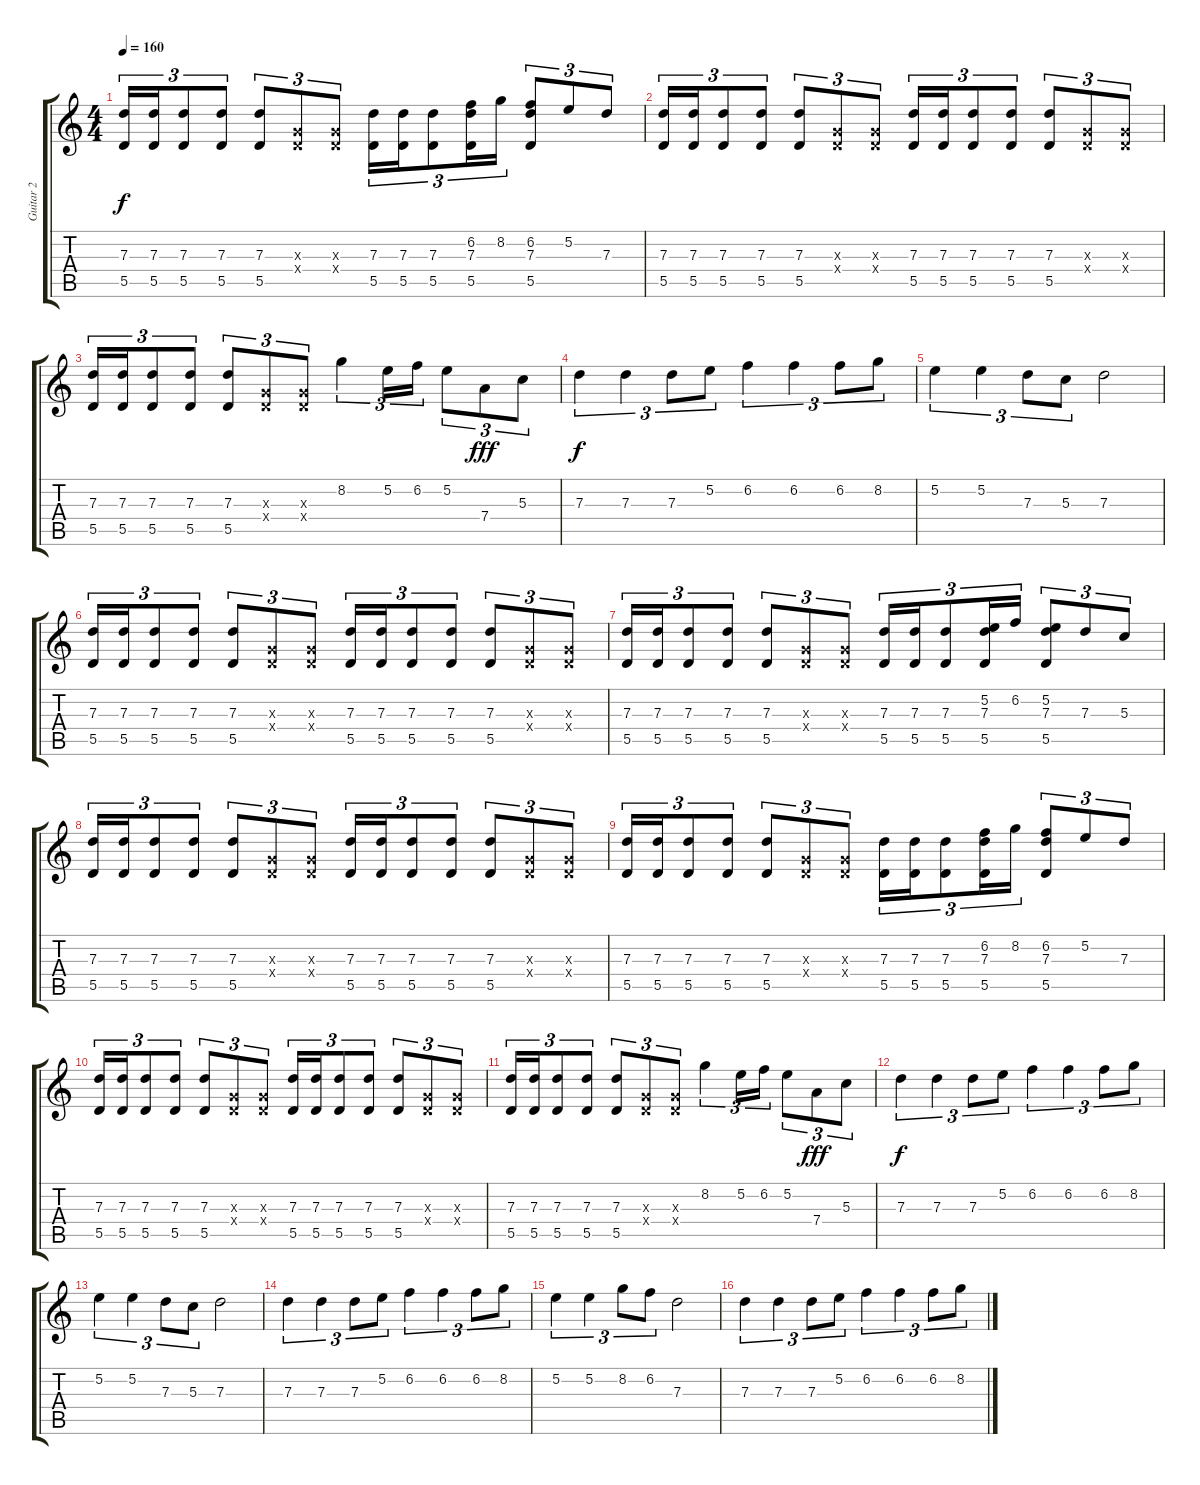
\track ("Guitar 2" "Guitar 2") {instrument acousticguitarnylon}
\staff {score tabs}
\tuning (E4 B3 G3 D3 A2 D2) {hide}
\ts (4 4)
\tempo 160
\clef g2
\ks c
(7.3 5.5).16{tu (3 2) dy f} (7.3 5.5).16{tu (3 2)} (7.3 5.5).8{tu (3 2)} (7.3 5.5).8{tu (3 2)} (7.3 5.5).8{tu (3 2)} (0.3{x} 0.4{x}).8{tu (3 2)} (0.3{x} 0.4{x}).8{tu (3 2)} (7.3 5.5).16{tu (3 2)} (7.3 5.5).16{tu (3 2)} (7.3 5.5).8{tu (3 2)} (6.2 7.3 5.5).16{tu (3 2)} 8.2.16{tu (3 2)} (6.2 7.3 5.5).8{tu (3 2)} 5.2.8{tu (3 2)} 7.3.8{tu (3 2)} |
(7.3 5.5).16{tu (3 2)} (7.3 5.5).16{tu (3 2)} (7.3 5.5).8{tu (3 2)} (7.3 5.5).8{tu (3 2)} (7.3 5.5).8{tu (3 2)} (0.3{x} 0.4{x}).8{tu (3 2)} (0.3{x} 0.4{x}).8{tu (3 2)} (7.3 5.5).16{tu (3 2)} (7.3 5.5).16{tu (3 2)} (7.3 5.5).8{tu (3 2)} (7.3 5.5).8{tu (3 2)} (7.3 5.5).8{tu (3 2)} (0.3{x} 0.4{x}).8{tu (3 2)} (0.3{x} 0.4{x}).8{tu (3 2)} |
(7.3 5.5).16{tu (3 2)} (7.3 5.5).16{tu (3 2)} (7.3 5.5).8{tu (3 2)} (7.3 5.5).8{tu (3 2)} (7.3 5.5).8{tu (3 2)} (0.3{x} 0.4{x}).8{tu (3 2)} (0.3{x} 0.4{x}).8{tu (3 2)} 8.2.4{tu (3 2)} 5.2.16{tu (3 2)} 6.2.16{tu (3 2)} 5.2.8{tu (3 2)} 7.4.8{tu (3 2) dy fff} 5.3.8{tu (3 2)} |
7.3.4{tu (3 2) dy f} 7.3.4{tu (3 2)} 7.3.8{tu (3 2)} 5.2.8{tu (3 2)} 6.2.4{tu (3 2)} 6.2.4{tu (3 2)} 6.2.8{tu (3 2)} 8.2.8{tu (3 2)} |
5.2.4{tu (3 2)} 5.2.4{tu (3 2)} 7.3.8{tu (3 2)} 5.3.8{tu (3 2)} 7.3.2 |
(7.3 5.5).16{tu (3 2)} (7.3 5.5).16{tu (3 2)} (7.3 5.5).8{tu (3 2)} (7.3 5.5).8{tu (3 2)} (7.3 5.5).8{tu (3 2)} (0.3{x} 0.4{x}).8{tu (3 2)} (0.3{x} 0.4{x}).8{tu (3 2)} (7.3 5.5).16{tu (3 2)} (7.3 5.5).16{tu (3 2)} (7.3 5.5).8{tu (3 2)} (7.3 5.5).8{tu (3 2)} (7.3 5.5).8{tu (3 2)} (0.3{x} 0.4{x}).8{tu (3 2)} (0.3{x} 0.4{x}).8{tu (3 2)} |
(7.3 5.5).16{tu (3 2)} (7.3 5.5).16{tu (3 2)} (7.3 5.5).8{tu (3 2)} (7.3 5.5).8{tu (3 2)} (7.3 5.5).8{tu (3 2)} (0.3{x} 0.4{x}).8{tu (3 2)} (0.3{x} 0.4{x}).8{tu (3 2)} (7.3 5.5).16{tu (3 2)} (7.3 5.5).16{tu (3 2)} (7.3 5.5).8{tu (3 2)} (5.2 7.3 5.5).16{tu (3 2)} 6.2.16{tu (3 2)} (5.2 7.3 5.5).8{tu (3 2)} 7.3.8{tu (3 2)} 5.3.8{tu (3 2)} |
(7.3 5.5).16{tu (3 2)} (7.3 5.5).16{tu (3 2)} (7.3 5.5).8{tu (3 2)} (7.3 5.5).8{tu (3 2)} (7.3 5.5).8{tu (3 2)} (0.3{x} 0.4{x}).8{tu (3 2)} (0.3{x} 0.4{x}).8{tu (3 2)} (7.3 5.5).16{tu (3 2)} (7.3 5.5).16{tu (3 2)} (7.3 5.5).8{tu (3 2)} (7.3 5.5).8{tu (3 2)} (7.3 5.5).8{tu (3 2)} (0.3{x} 0.4{x}).8{tu (3 2)} (0.3{x} 0.4{x}).8{tu (3 2)} |
(7.3 5.5).16{tu (3 2)} (7.3 5.5).16{tu (3 2)} (7.3 5.5).8{tu (3 2)} (7.3 5.5).8{tu (3 2)} (7.3 5.5).8{tu (3 2)} (0.3{x} 0.4{x}).8{tu (3 2)} (0.3{x} 0.4{x}).8{tu (3 2)} (7.3 5.5).16{tu (3 2)} (7.3 5.5).16{tu (3 2)} (7.3 5.5).8{tu (3 2)} (6.2 7.3 5.5).16{tu (3 2)} 8.2.16{tu (3 2)} (6.2 7.3 5.5).8{tu (3 2)} 5.2.8{tu (3 2)} 7.3.8{tu (3 2)} |
(7.3 5.5).16{tu (3 2)} (7.3 5.5).16{tu (3 2)} (7.3 5.5).8{tu (3 2)} (7.3 5.5).8{tu (3 2)} (7.3 5.5).8{tu (3 2)} (0.3{x} 0.4{x}).8{tu (3 2)} (0.3{x} 0.4{x}).8{tu (3 2)} (7.3 5.5).16{tu (3 2)} (7.3 5.5).16{tu (3 2)} (7.3 5.5).8{tu (3 2)} (7.3 5.5).8{tu (3 2)} (7.3 5.5).8{tu (3 2)} (0.3{x} 0.4{x}).8{tu (3 2)} (0.3{x} 0.4{x}).8{tu (3 2)} |
(7.3 5.5).16{tu (3 2)} (7.3 5.5).16{tu (3 2)} (7.3 5.5).8{tu (3 2)} (7.3 5.5).8{tu (3 2)} (7.3 5.5).8{tu (3 2)} (0.3{x} 0.4{x}).8{tu (3 2)} (0.3{x} 0.4{x}).8{tu (3 2)} 8.2.4{tu (3 2)} 5.2.16{tu (3 2)} 6.2.16{tu (3 2)} 5.2.8{tu (3 2)} 7.4.8{tu (3 2) dy fff} 5.3.8{tu (3 2)} |
7.3.4{tu (3 2) dy f} 7.3.4{tu (3 2)} 7.3.8{tu (3 2)} 5.2.8{tu (3 2)} 6.2.4{tu (3 2)} 6.2.4{tu (3 2)} 6.2.8{tu (3 2)} 8.2.8{tu (3 2)} |
5.2.4{tu (3 2)} 5.2.4{tu (3 2)} 7.3.8{tu (3 2)} 5.3.8{tu (3 2)} 7.3.2 |
7.3.4{tu (3 2)} 7.3.4{tu (3 2)} 7.3.8{tu (3 2)} 5.2.8{tu (3 2)} 6.2.4{tu (3 2)} 6.2.4{tu (3 2)} 6.2.8{tu (3 2)} 8.2.8{tu (3 2)} |
5.2.4{tu (3 2)} 5.2.4{tu (3 2)} 8.2.8{tu (3 2)} 6.2.8{tu (3 2)} 7.3.2 |
7.3.4{tu (3 2)} 7.3.4{tu (3 2)} 7.3.8{tu (3 2)} 5.2.8{tu (3 2)} 6.2.4{tu (3 2)} 6.2.4{tu (3 2)} 6.2.8{tu (3 2)} 8.2.8{tu (3 2)}
